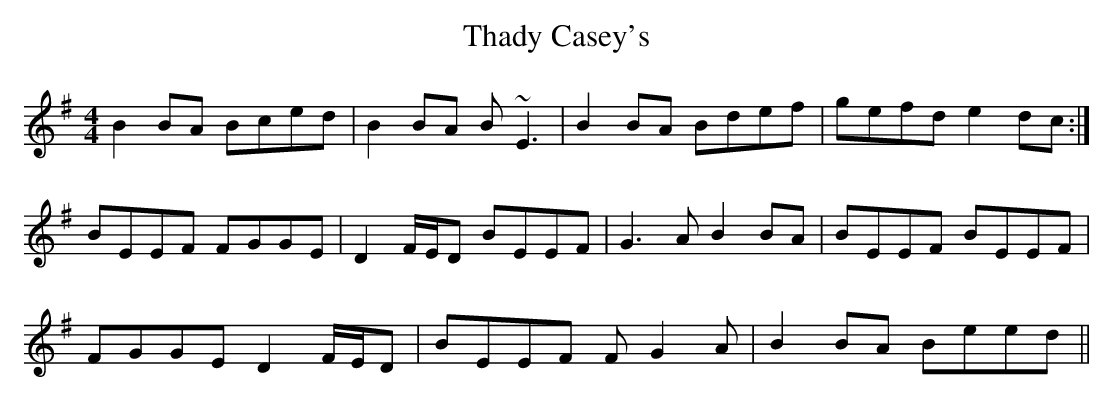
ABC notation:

X:1
T:Thady Casey's
M:4/4
L:1/8
K:G
B2 BA Bced|B2BA B~E3|B2 BA Bdef|gefd e2dc:|
BEEF FGGE|D2F/2E/2D BEEF|G3 A B2BA|BEEF BEEF|
FGGE D2F/2E/2D|BEEF FG2A|B2 BA Beed||
